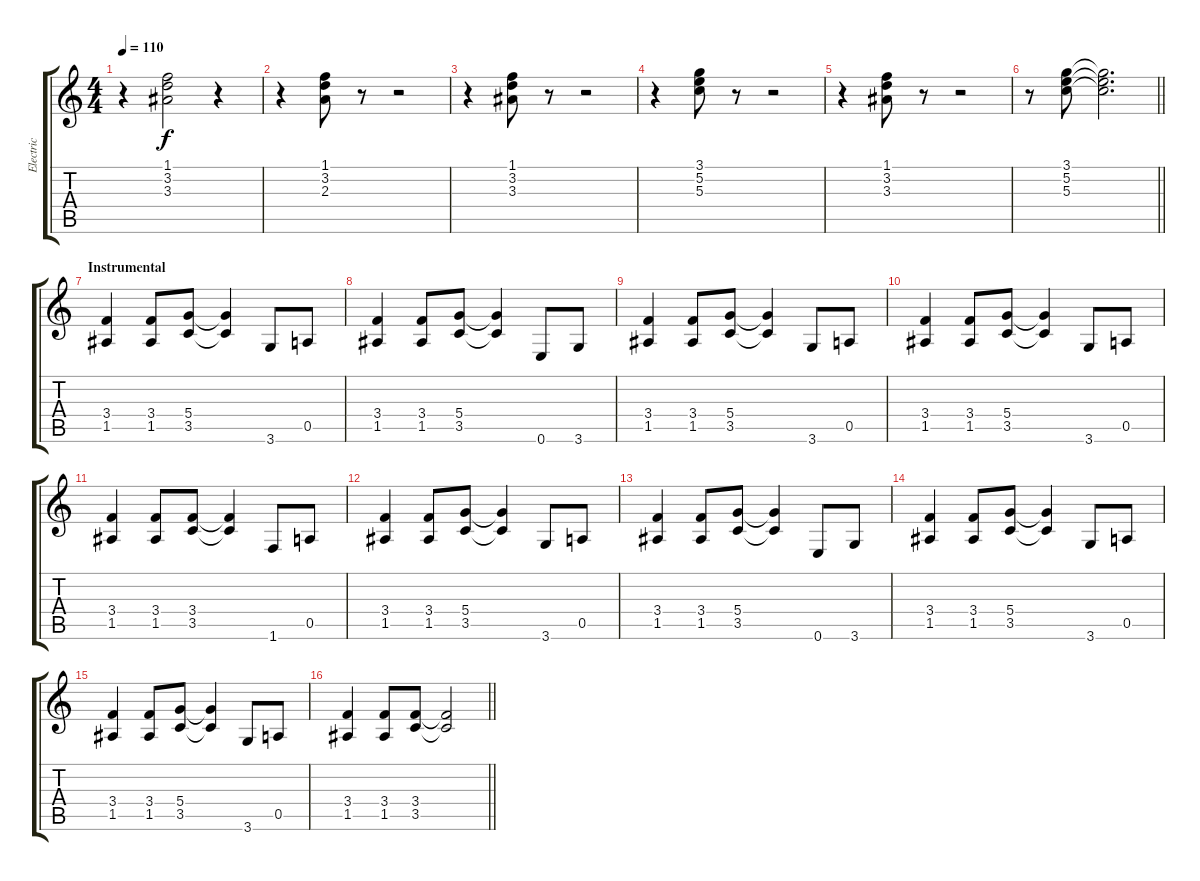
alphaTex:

\track ("Electric" "Electric") {instrument overdrivenguitar}
\staff {score tabs}
\tuning (E4 B3 G3 D3 A2 E2) {hide}
\ts (4 4)
\tempo 110
\clef g2
\ks c
r.4{dy f} (1.1 3.2 3.3).2 r.4 |
r.4 (1.1 3.2 2.3).8 r.8 r.2 |
r.4 (1.1 3.2 3.3).8 r.8 r.2 |
r.4 (3.1 5.2 5.3).8 r.8 r.2 |
r.4 (1.1 3.2 3.3).8 r.8 r.2 |
\barLineRight lightlight
r.8 (3.1 5.2 5.3).8 (3.1{t} 5.2{t} 5.3{t}).2{d} |
\section ("" "Instrumental")
(3.4 1.5).4 (3.4 1.5).8 (5.4 3.5).8 (5.4{t} 3.5{t}).4 3.6.8 0.5.8 |
(3.4 1.5).4 (3.4 1.5).8 (5.4 3.5).8 (5.4{t} 3.5{t}).4 0.6.8 3.6.8 |
(3.4 1.5).4 (3.4 1.5).8 (5.4 3.5).8 (5.4{t} 3.5{t}).4 3.6.8 0.5.8 |
(3.4 1.5).4 (3.4 1.5).8 (5.4 3.5).8 (5.4{t} 3.5{t}).4 3.6.8 0.5.8 |
(3.4 1.5).4 (3.4 1.5).8 (3.4 3.5).8 (3.4{t} 3.5{t}).4 1.6.8 0.5.8 |
(3.4 1.5).4 (3.4 1.5).8 (5.4 3.5).8 (5.4{t} 3.5{t}).4 3.6.8 0.5.8 |
(3.4 1.5).4 (3.4 1.5).8 (5.4 3.5).8 (5.4{t} 3.5{t}).4 0.6.8 3.6.8 |
(3.4 1.5).4 (3.4 1.5).8 (5.4 3.5).8 (5.4{t} 3.5{t}).4 3.6.8 0.5.8 |
(3.4 1.5).4 (3.4 1.5).8 (5.4 3.5).8 (5.4{t} 3.5{t}).4 3.6.8 0.5.8 |
\barLineRight lightlight
(3.4 1.5).4 (3.4 1.5).8 (3.4 3.5).8 (3.4{t} 3.5{t}).2
